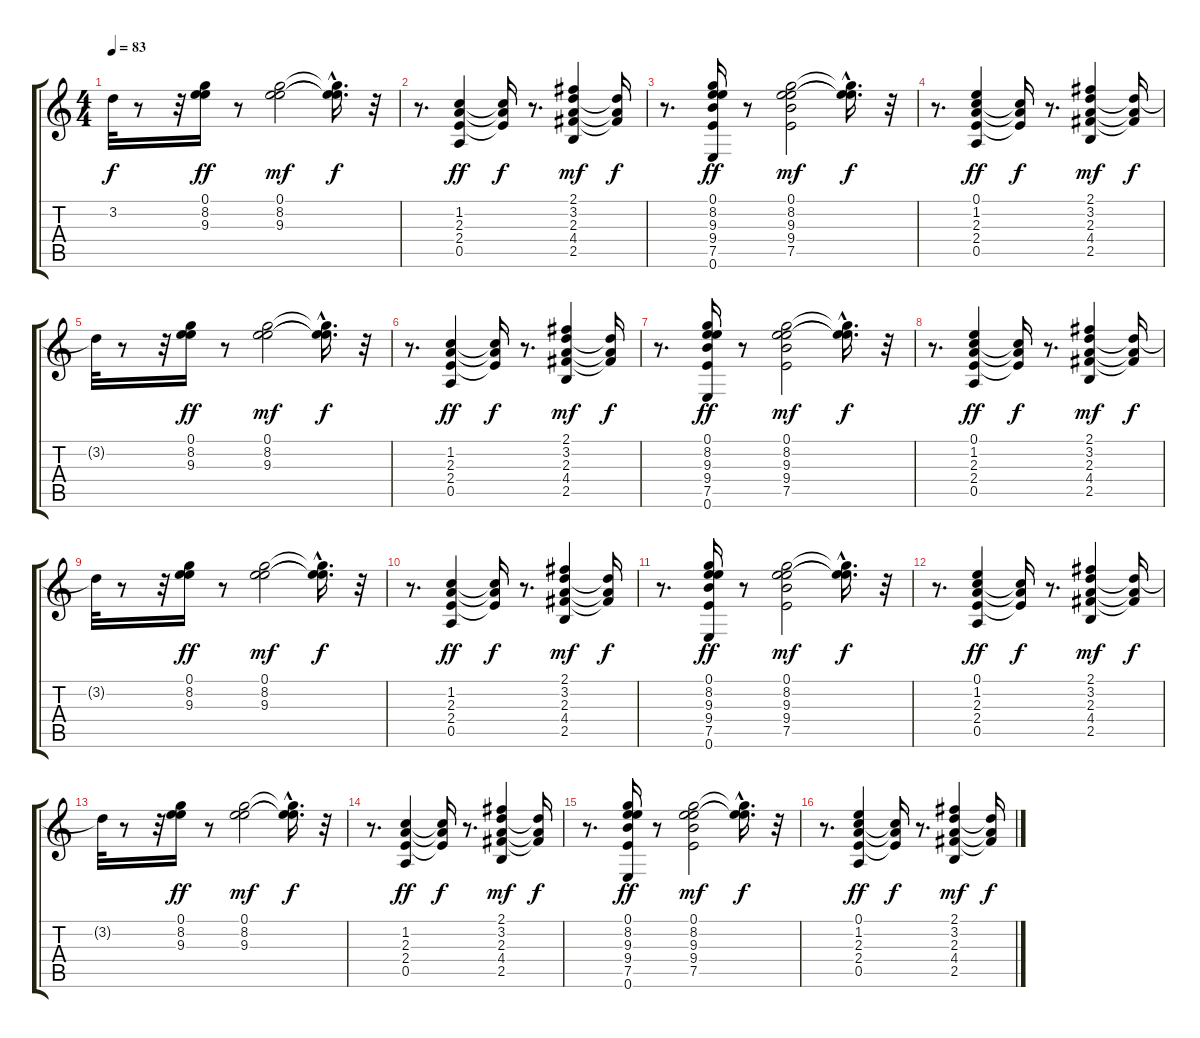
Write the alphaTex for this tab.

\track "" {instrument acousticguitarsteel}
\staff {score tabs}
\tuning (E4 B3 G3 D3 A2 E2) {hide}
\ts (4 4)
\tempo 83
\clef g2
\ks c
3.2{t}.32{dy f} r.8 r.32 (0.1 8.2 9.3).16{dy ff} r.8 (0.1 8.2 9.3).2{dy mf} (0.1{hac t} 8.2{hac t} 9.3{hac t}).16{d dy f} r.32 |
r.8{d} (1.2 2.3 2.4 0.5).4{dy ff} (1.2{t} 2.3{t} 2.4{t}).16{dy f} r.8{d} (2.1 3.2 2.3 4.4 2.5).4{dy mf} (3.2{t} 2.3{t} 4.4{t}).16{dy f} |
r.8{d} (0.1 8.2 9.3 9.4 7.5 0.6).16{dy ff} r.8 (0.1 8.2 9.3 9.4 7.5).2{dy mf} (0.1{hac t} 8.2{hac t} 9.3{hac t}).16{d dy f} r.32 |
r.8{d} (0.1 1.2 2.3 2.4 0.5).4{dy ff} (1.2{t} 2.3{t} 2.4{t}).16{dy f} r.8{d} (2.1 3.2 2.3 4.4 2.5).4{dy mf} (3.2{t} 2.3{t} 4.4{t}).16{dy f} |
3.2{t}.32 r.8 r.32 (0.1 8.2 9.3).16{dy ff} r.8 (0.1 8.2 9.3).2{dy mf} (0.1{hac t} 8.2{hac t} 9.3{hac t}).16{d dy f} r.32 |
r.8{d} (1.2 2.3 2.4 0.5).4{dy ff} (1.2{t} 2.3{t} 2.4{t}).16{dy f} r.8{d} (2.1 3.2 2.3 4.4 2.5).4{dy mf} (3.2{t} 2.3{t} 4.4{t}).16{dy f} |
r.8{d} (0.1 8.2 9.3 9.4 7.5 0.6).16{dy ff} r.8 (0.1 8.2 9.3 9.4 7.5).2{dy mf} (0.1{hac t} 8.2{hac t} 9.3{hac t}).16{d dy f} r.32 |
r.8{d} (0.1 1.2 2.3 2.4 0.5).4{dy ff} (1.2{t} 2.3{t} 2.4{t}).16{dy f} r.8{d} (2.1 3.2 2.3 4.4 2.5).4{dy mf} (3.2{t} 2.3{t} 4.4{t}).16{dy f} |
3.2{t}.32 r.8 r.32 (0.1 8.2 9.3).16{dy ff} r.8 (0.1 8.2 9.3).2{dy mf} (0.1{hac t} 8.2{hac t} 9.3{hac t}).16{d dy f} r.32 |
r.8{d} (1.2 2.3 2.4 0.5).4{dy ff} (1.2{t} 2.3{t} 2.4{t}).16{dy f} r.8{d} (2.1 3.2 2.3 4.4 2.5).4{dy mf} (3.2{t} 2.3{t} 4.4{t}).16{dy f} |
r.8{d} (0.1 8.2 9.3 9.4 7.5 0.6).16{dy ff} r.8 (0.1 8.2 9.3 9.4 7.5).2{dy mf} (0.1{hac t} 8.2{hac t} 9.3{hac t}).16{d dy f} r.32 |
r.8{d} (0.1 1.2 2.3 2.4 0.5).4{dy ff} (1.2{t} 2.3{t} 2.4{t}).16{dy f} r.8{d} (2.1 3.2 2.3 4.4 2.5).4{dy mf} (3.2{t} 2.3{t} 4.4{t}).16{dy f} |
3.2{t}.32 r.8 r.32 (0.1 8.2 9.3).16{dy ff} r.8 (0.1 8.2 9.3).2{dy mf} (0.1{hac t} 8.2{hac t} 9.3{hac t}).16{d dy f} r.32 |
r.8{d} (1.2 2.3 2.4 0.5).4{dy ff} (1.2{t} 2.3{t} 2.4{t}).16{dy f} r.8{d} (2.1 3.2 2.3 4.4 2.5).4{dy mf} (3.2{t} 2.3{t} 4.4{t}).16{dy f} |
r.8{d} (0.1 8.2 9.3 9.4 7.5 0.6).16{dy ff} r.8 (0.1 8.2 9.3 9.4 7.5).2{dy mf} (0.1{hac t} 8.2{hac t} 9.3{hac t}).16{d dy f} r.32 |
r.8{d} (0.1 1.2 2.3 2.4 0.5).4{dy ff} (1.2{t} 2.3{t} 2.4{t}).16{dy f} r.8{d} (2.1 3.2 2.3 4.4 2.5).4{dy mf} (3.2{t} 2.3{t} 4.4{t}).16{dy f}
